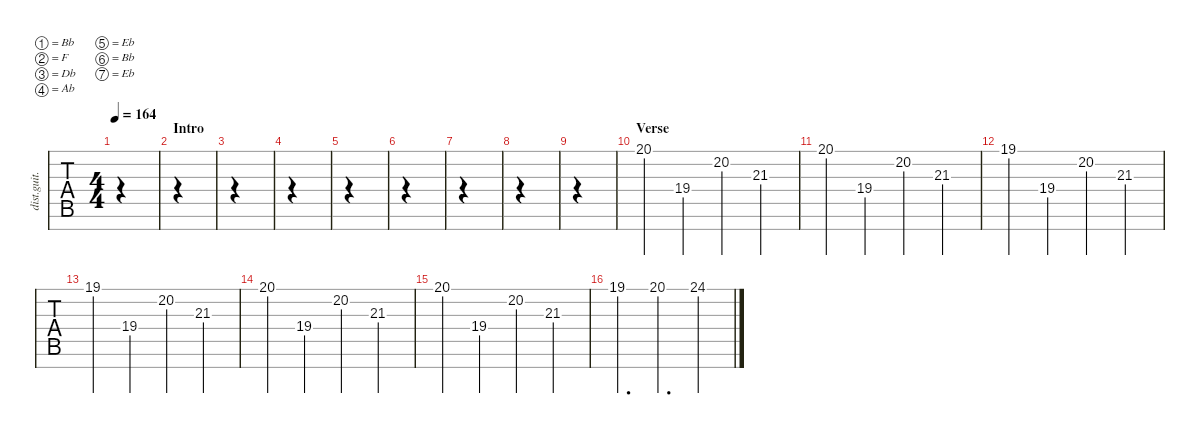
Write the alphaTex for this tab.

\defaultSystemsLayout 4
\hideDynamics
\bracketExtendMode nobrackets
\track ("Clean" "dist.guit.") {instrument distortionguitar}
\staff {tabs}
\tuning (Bb3 F3 Db3 Ab2 Eb2 Bb1 Eb1)
\ts (4 4)
\tempo 164
\clef g2
\ks c
|
\section ("" "Intro")
|
|
|
|
|
|
|
|
\section ("" "Verse")
20.1{acc #}.4 19.4{acc #}.4 20.2{acc #}.4 21.3{acc #}.4 |
20.1{acc #}.4 19.4{acc #}.4 20.2{acc #}.4 21.3{acc #}.4 |
19.1.4 19.4{acc #}.4 20.2{acc #}.4 21.3{acc #}.4 |
19.1.4 19.4{acc #}.4 20.2{acc #}.4 21.3{acc #}.4 |
20.1{acc #}.4 19.4{acc #}.4 20.2{acc #}.4 21.3{acc #}.4 |
20.1{acc #}.4 19.4{acc #}.4 20.2{acc #}.4 21.3{acc #}.4 |
19.1.4{d} 20.1{acc #}.4{d} 24.1{acc #}.4
